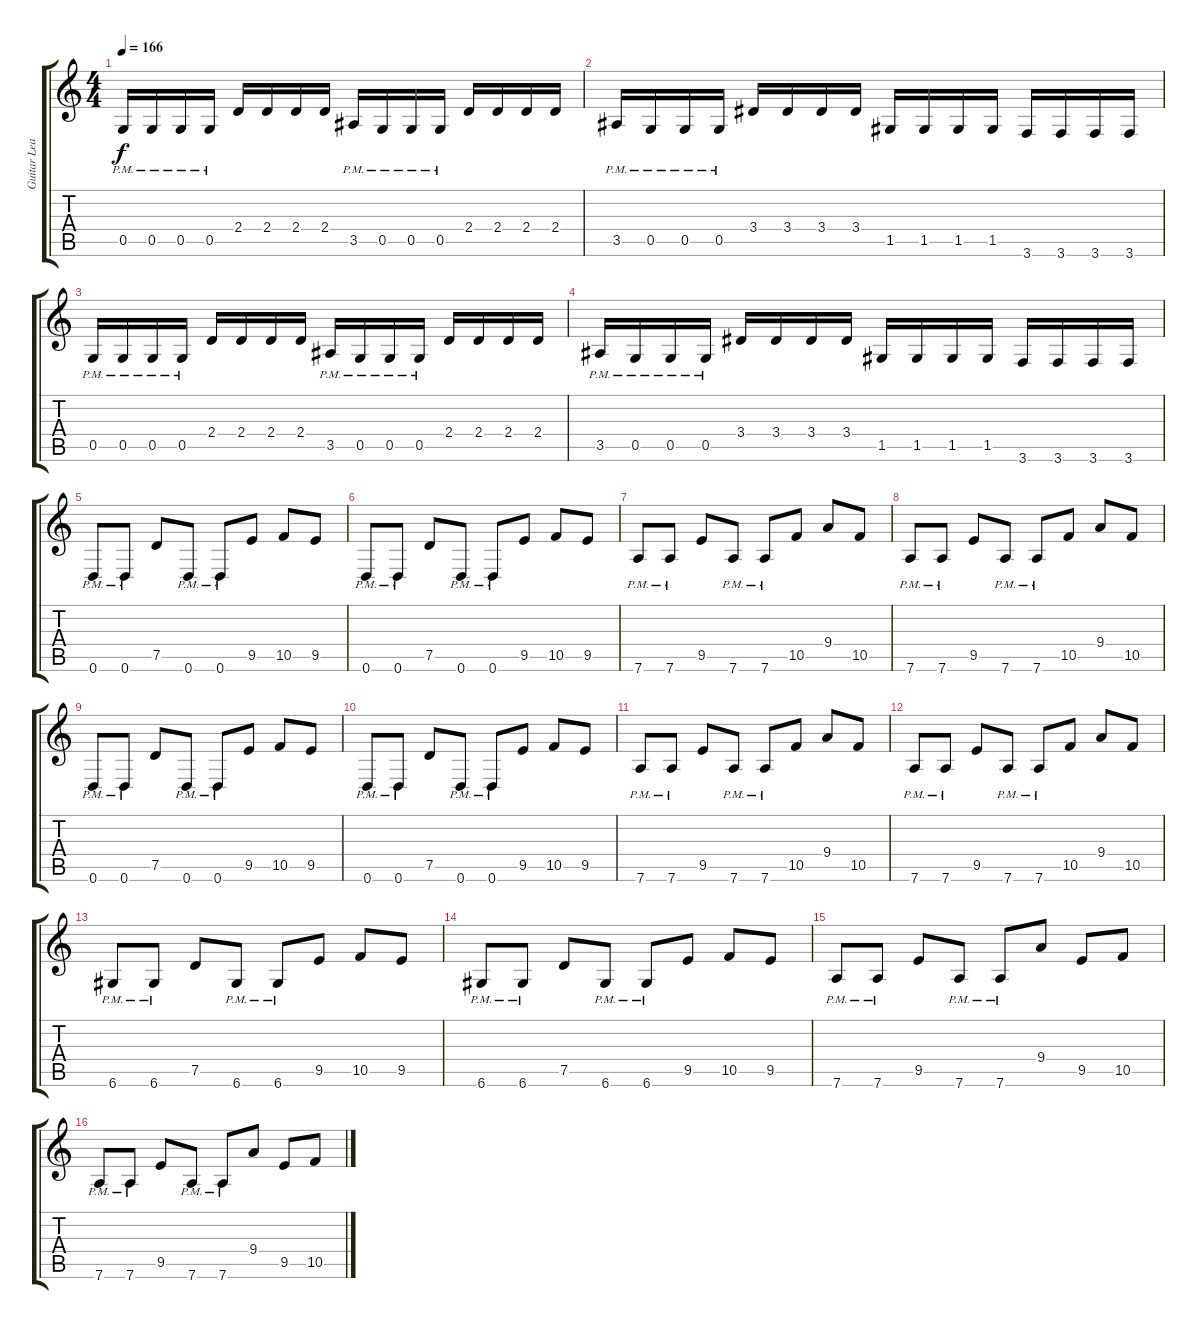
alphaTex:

\track ("Guitar Lead" "Guitar Lea") {instrument overdrivenguitar}
\staff {score tabs}
\tuning (D4 A3 F3 C3 G2 D2) {hide}
\ts (4 4)
\tempo 166
\clef g2
\ks c
0.5{pm}.16{dy f} 0.5{pm}.16 0.5{pm}.16 0.5{pm}.16 2.4.16 2.4.16 2.4.16 2.4.16 3.5{pm}.16 0.5{pm}.16 0.5{pm}.16 0.5{pm}.16 2.4.16 2.4.16 2.4.16 2.4.16 |
3.5{pm}.16 0.5{pm}.16 0.5{pm}.16 0.5{pm}.16 3.4.16 3.4.16 3.4.16 3.4.16 1.5.16 1.5.16 1.5.16 1.5.16 3.6.16 3.6.16 3.6.16 3.6.16 |
0.5{pm}.16 0.5{pm}.16 0.5{pm}.16 0.5{pm}.16 2.4.16 2.4.16 2.4.16 2.4.16 3.5{pm}.16 0.5{pm}.16 0.5{pm}.16 0.5{pm}.16 2.4.16 2.4.16 2.4.16 2.4.16 |
3.5{pm}.16 0.5{pm}.16 0.5{pm}.16 0.5{pm}.16 3.4.16 3.4.16 3.4.16 3.4.16 1.5.16 1.5.16 1.5.16 1.5.16 3.6.16 3.6.16 3.6.16 3.6.16 |
0.6{pm}.8 0.6{pm}.8 7.5.8 0.6{pm}.8 0.6{pm}.8 9.5.8 10.5.8 9.5.8 |
0.6{pm}.8 0.6{pm}.8 7.5.8 0.6{pm}.8 0.6{pm}.8 9.5.8 10.5.8 9.5.8 |
7.6{pm}.8 7.6{pm}.8 9.5.8 7.6{pm}.8 7.6{pm}.8 10.5.8 9.4.8 10.5.8 |
7.6{pm}.8 7.6{pm}.8 9.5.8 7.6{pm}.8 7.6{pm}.8 10.5.8 9.4.8 10.5.8 |
0.6{pm}.8 0.6{pm}.8 7.5.8 0.6{pm}.8 0.6{pm}.8 9.5.8 10.5.8 9.5.8 |
0.6{pm}.8 0.6{pm}.8 7.5.8 0.6{pm}.8 0.6{pm}.8 9.5.8 10.5.8 9.5.8 |
7.6{pm}.8 7.6{pm}.8 9.5.8 7.6{pm}.8 7.6{pm}.8 10.5.8 9.4.8 10.5.8 |
7.6{pm}.8 7.6{pm}.8 9.5.8 7.6{pm}.8 7.6{pm}.8 10.5.8 9.4.8 10.5.8 |
6.6{pm}.8 6.6{pm}.8 7.5.8 6.6{pm}.8 6.6{pm}.8 9.5.8 10.5.8 9.5.8 |
6.6{pm}.8 6.6{pm}.8 7.5.8 6.6{pm}.8 6.6{pm}.8 9.5.8 10.5.8 9.5.8 |
7.6{pm}.8 7.6{pm}.8 9.5.8 7.6{pm}.8 7.6{pm}.8 9.4.8 9.5.8 10.5.8 |
7.6{pm}.8 7.6{pm}.8 9.5.8 7.6{pm}.8 7.6{pm}.8 9.4.8 9.5.8 10.5.8
